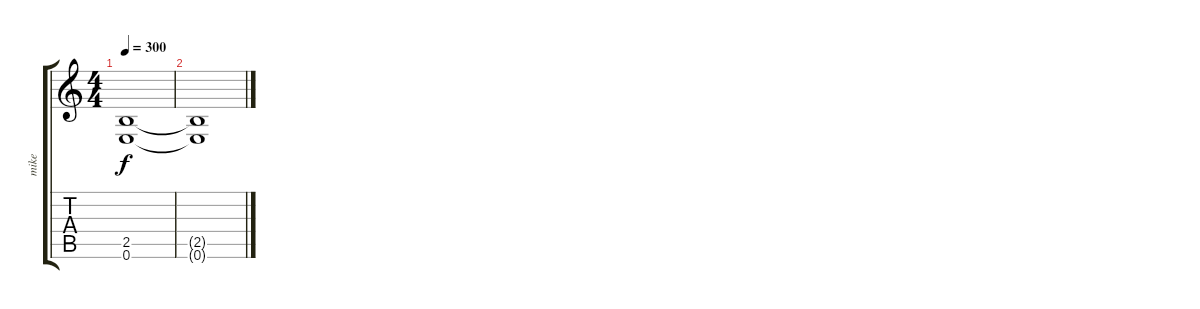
\track ("mike" "mike") {instrument distortionguitar}
\staff {score tabs}
\tuning (E4 B3 G3 D3 A2 E2) {hide}
\ts (4 4)
\tempo 300
\clef g2
\ks c
(2.5{t} 0.6{t}).1{dy f} |
(2.5{t} 0.6{t}).1
